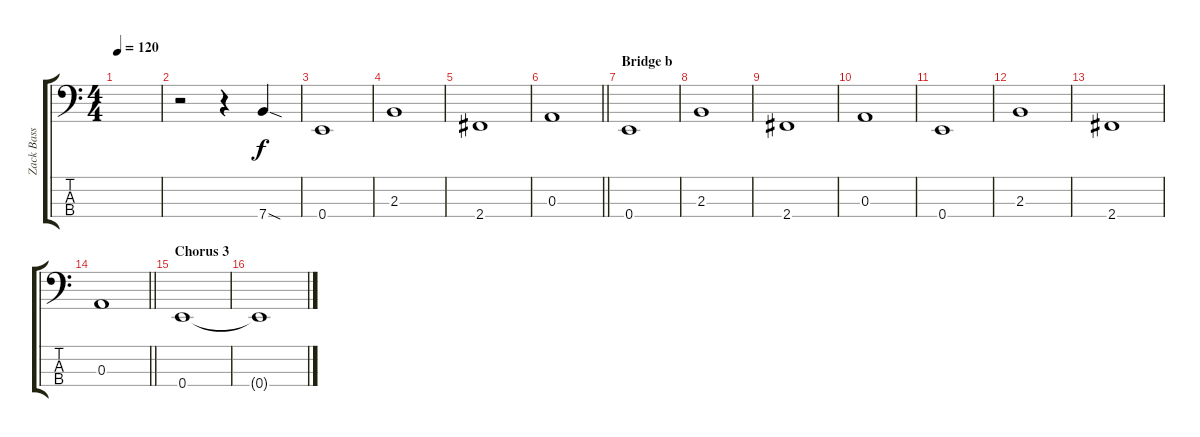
\track ("Zack Bass" "Zack Bass") {instrument electricbassfinger}
\staff {score tabs}
\tuning (G2 D2 A1 E1) {hide}
\ts (4 4)
\tempo 120
\clef f4
\ks c
|
r.2 r.4 7.4{sod}.4 |
0.4.1 |
2.3.1 |
2.4.1 |
\barLineRight lightlight
0.3.1 |
\section ("" "Bridge b")
0.4.1 |
2.3.1 |
2.4.1 |
0.3.1 |
0.4.1 |
2.3.1 |
2.4.1 |
\barLineRight lightlight
0.3.1 |
\section ("" "Chorus 3")
0.4.1 |
0.4{t}.1
